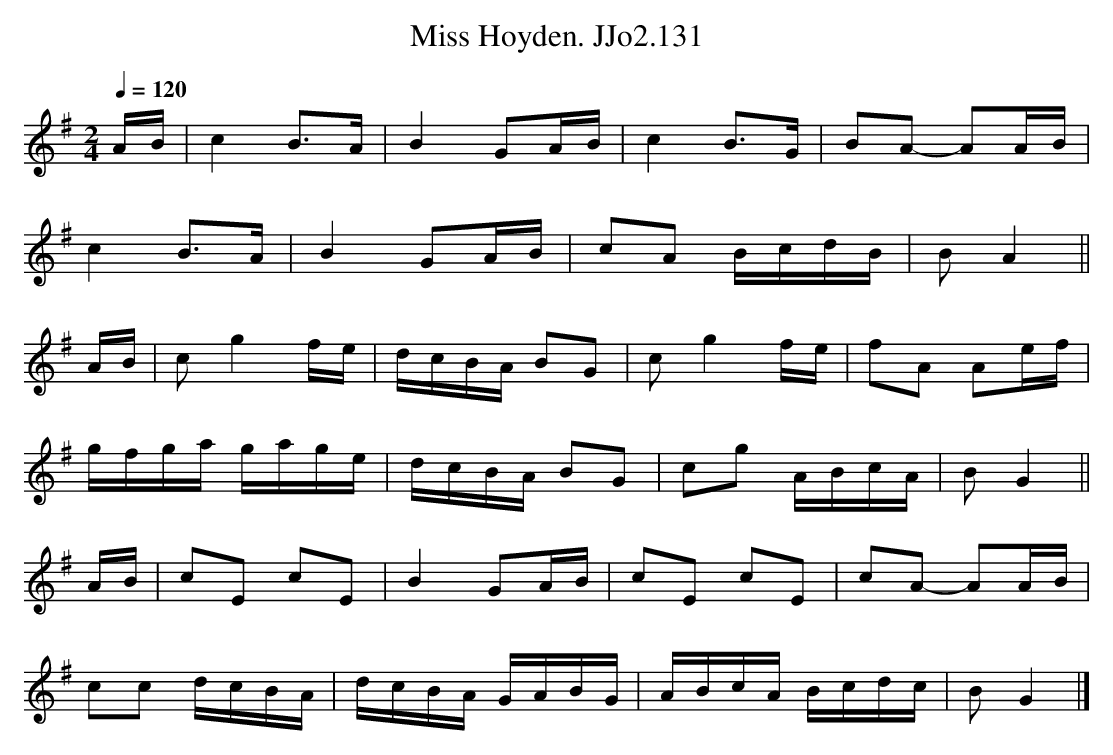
X:1
T:Miss Hoyden. JJo2.131
M:2/4
L:1/8
Q:1/4=120
K:G
A/B/ | c2 B>A | B2GA/B/ | c2 B>G | BA- AA/B/ |
c2 B>A | B2 GA/B/ | cA B/c/d/B/ | B A2 ||
A/B/ |c g2 f/e/ | d/c/B/A/ BG | c g2 f/e/ | fA Ae/f/ |
g/f/g/a/ g/a/g/e/ | d/c/B/A/ BG | cg A/B/c/A/ | B G2 ||
A/B/ |cE cE | B2 GA/B/ | cE cE | cA- AA/B/ |
cc d/c/B/A/ | d/c/B/A/ G/A/B/G/ | A/B/c/A/ B/c/d/c/ | B G2 |]
